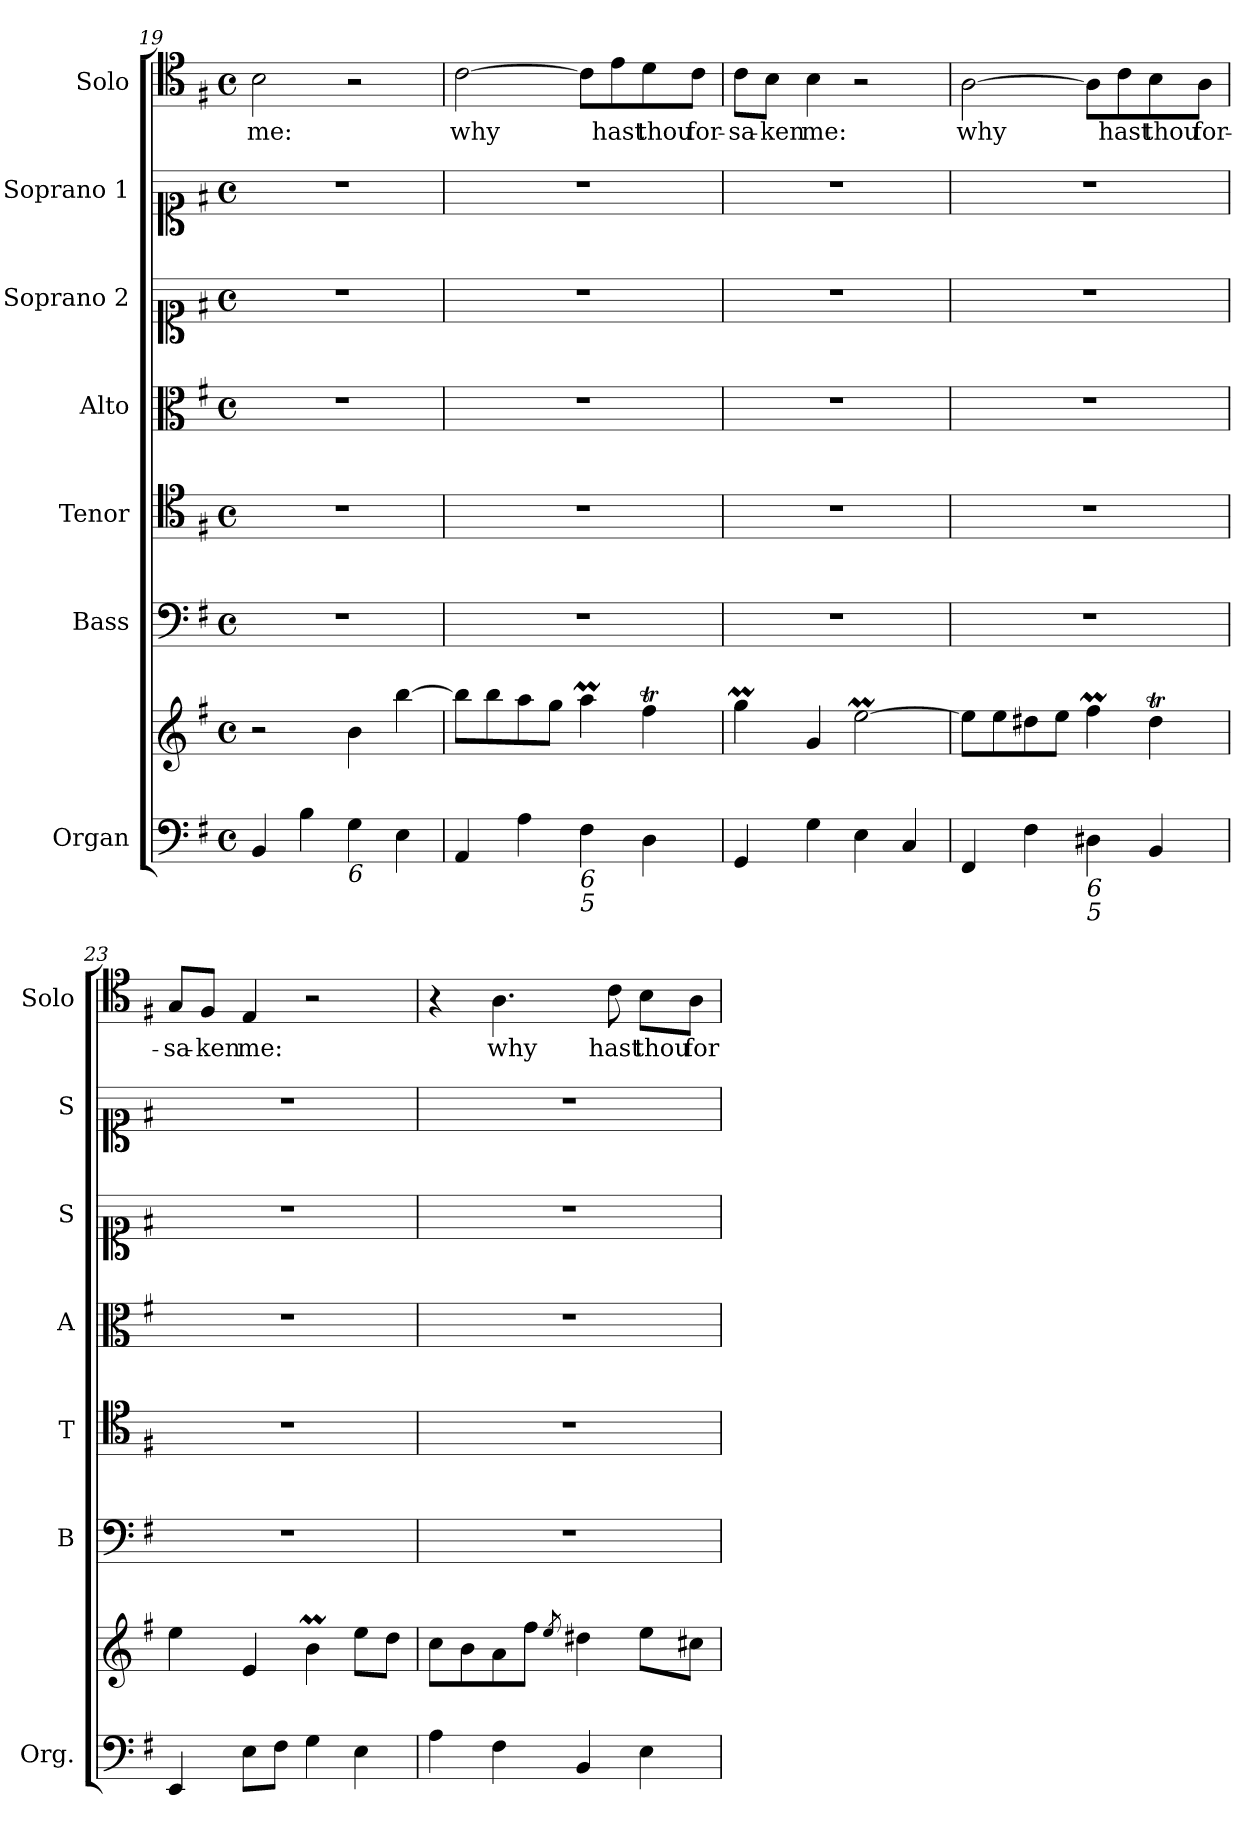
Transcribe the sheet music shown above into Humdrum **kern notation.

**kern	**kern	**kern	**kern	**kern	**kern	**kern	**kern	**text
*part7	*part7	*part6	*part5	*part4	*part3	*part2	*part1	*part1
*staff8	*staff7	*staff6	*staff5	*staff4	*staff3	*staff2	*staff1	*staff1
*I"Organ	*	*I"Bass	*I"Tenor	*I"Alto	*I"Soprano 2	*I"Soprano 1	*I"Solo	*
*I'Org.	*	*I'B	*I'T	*I'A	*I'S	*I'S	*I'Solo	*
*clefF4	*clefG2	*clefF4	*clefC4	*clefC3	*clefC1	*clefC1	*clefC4	*
*k[f#]	*k[f#]	*k[f#]	*k[f#]	*k[f#]	*k[f#]	*k[f#]	*k[f#]	*
*e:	*e:	*e:	*e:	*e:	*e:	*e:	*e:	*
*M4/4	*M4/4	*M4/4	*M4/4	*M4/4	*M4/4	*M4/4	*M4/4	*
*met(c)	*met(c)	*met(c)	*met(c)	*met(c)	*met(c)	*met(c)	*met(c)	*
=19	=19	=19	=19	=19	=19	=19	=19	=19
!	!	!	!	!	!	!	!	!LO:LY:b
4BB/	2r	1r	1r	1r	1r	1r	2B\	me:
4B\	.	.	.	.	.	.	.	.
!LO:TX:b:i:t=6	!	!	!	!	!	!	!	!
4G\	4b\	.	.	.	.	.	2r	.
4E\	[4bb\	.	.	.	.	.	.	.
=20	=20	=20	=20	=20	=20	=20	=20	=20
!	!	!	!	!	!	!	!	!LO:LY:b
4AA/	8bb\L]	1r	1r	1r	1r	1r	[2c\	why
.	8bb\	.	.	.	.	.	.	.
4A\	8aa\	.	.	.	.	.	.	.
.	8gg\J	.	.	.	.	.	.	.
!LO:TX:b:i:t=6	!	!	!	!	!	!	!	!
!LO:TX:b:i:t=5	!	!	!	!	!	!	!	!
4F#\	4aaM\	.	.	.	.	.	8c\L]	.
!	!	!	!	!	!	!	!	!LO:LY:b
.	.	.	.	.	.	.	8e\	hast
!	!	!	!	!	!	!	!	!LO:LY:b
4D\	4ff#t\	.	.	.	.	.	8d\	thou
!	!	!	!	!	!	!	!	!LO:LY:b
.	.	.	.	.	.	.	8c\J	for-
!!LO:LB:g=z
=21	=21	=21	=21	=21	=21	=21	=21	=21
!	!	!	!	!	!	!	!	!LO:LY:b
4GG/	4ggM\	1r	1r	1r	1r	1r	8c\L	-sa-
!	!	!	!	!	!	!	!	!LO:LY:b
.	.	.	.	.	.	.	8B\J	-ken
!	!	!	!	!	!	!	!	!LO:LY:b
4G\	4g/	.	.	.	.	.	4B\	me:
4E\	[2eeM\	.	.	.	.	.	2r	.
4C/	.	.	.	.	.	.	.	.
=22	=22	=22	=22	=22	=22	=22	=22	=22
!	!	!	!	!	!	!	!	!LO:LY:b
4FF#/	8ee\L]	1r	1r	1r	1r	1r	[2A\	why
.	8ee\	.	.	.	.	.	.	.
4F#\	8dd#X\	.	.	.	.	.	.	.
.	8ee\J	.	.	.	.	.	.	.
!LO:TX:b:i:t=6	!	!	!	!	!	!	!	!
!LO:TX:b:i:t=5	!	!	!	!	!	!	!	!
4D#X\	4ff#m\	.	.	.	.	.	8A\L]	.
!	!	!	!	!	!	!	!	!LO:LY:b
.	.	.	.	.	.	.	8c\	hast
!	!	!	!	!	!	!	!	!LO:LY:b
4BB/	4dd#t\	.	.	.	.	.	8B\	thou
!	!	!	!	!	!	!	!	!LO:LY:b
.	.	.	.	.	.	.	8A\J	for-
=23	=23	=23	=23	=23	=23	=23	=23	=23
!	!	!	!	!	!	!	!	!LO:LY:b
4EE/	4ee\	1r	1r	1r	1r	1r	8G/L	-sa-
!	!	!	!	!	!	!	!	!LO:LY:b
.	.	.	.	.	.	.	8F#/J	-ken
!	!	!	!	!	!	!	!	!LO:LY:b
8E\L	4e/	.	.	.	.	.	4E/	me:
8F#\J	.	.	.	.	.	.	.	.
4G\	4bm\	.	.	.	.	.	2r	.
4E\	8ee\L	.	.	.	.	.	.	.
.	8dd\J	.	.	.	.	.	.	.
=24	=24	=24	=24	=24	=24	=24	=24	=24
4A\	8cc\L	1r	1r	1r	1r	1r	4r	.
.	8b\	.	.	.	.	.	.	.
!	!	!	!	!	!	!	!	!LO:LY:b
4F#\	8a\	.	.	.	.	.	4.A\	why
.	8ff#\J	.	.	.	.	.	.	.
.	8qee/	.	.	.	.	.	.	.
4BB/	4dd#X\	.	.	.	.	.	.	.
!	!	!	!	!	!	!	!	!LO:LY:b
.	.	.	.	.	.	.	8c\	hast
!	!	!	!	!	!	!	!	!LO:LY:b
4E\	8ee\L	.	.	.	.	.	8B\L	thou
!	!	!	!	!	!	!	!	!LO:LY:b
.	8cc#X\J	.	.	.	.	.	8A\J	for-
=	=	=	=	=	=	=	=	=
*-	*-	*-	*-	*-	*-	*-	*-	*-
